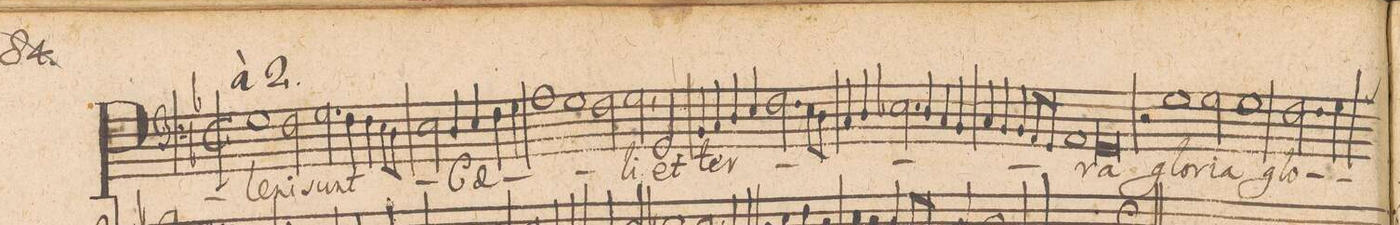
**kern	**text
*I"BASSVS.	*
*clefF4	*
*k[b-]	*
*met(C|)	*
*M2/1	*
1G	Ple-
2F\	-ni
2.G\	sunt
=25-	=25-
4F\	.
4F\	.
8E\L	.
8D\J	.
2E\	.
4D/	Cae-
4E/	.
=26-	=26-
4F\	.
4G\	.
1A	.
1G	.
=27-	=27-
2F\	.
2G,\	-li
2GG/	et
=28-	=28-
4BB-/	ter-
4C/	.
4D/	.
4E/	.
2.F\	.
8E\L	.
8D\J	.
=29-	=29-
4C/	.
4D/	.
2.E-X\	.
4D/	.
4C/	.
4BB-/	.
=30-	=30-
4C/	.
4BB-/	.
4BB-/	.
8AA/L	.
8GG/J	.
1AA	.
=31-	=31-
0GG	-ra
=32-	=32-
2r	.
1G	glo-
2G\	-ri-
=33-	=33-
1G	-a
2.F\	glo-
*custos:A	*
4G\	.
=34-	=34-
*-	*-
